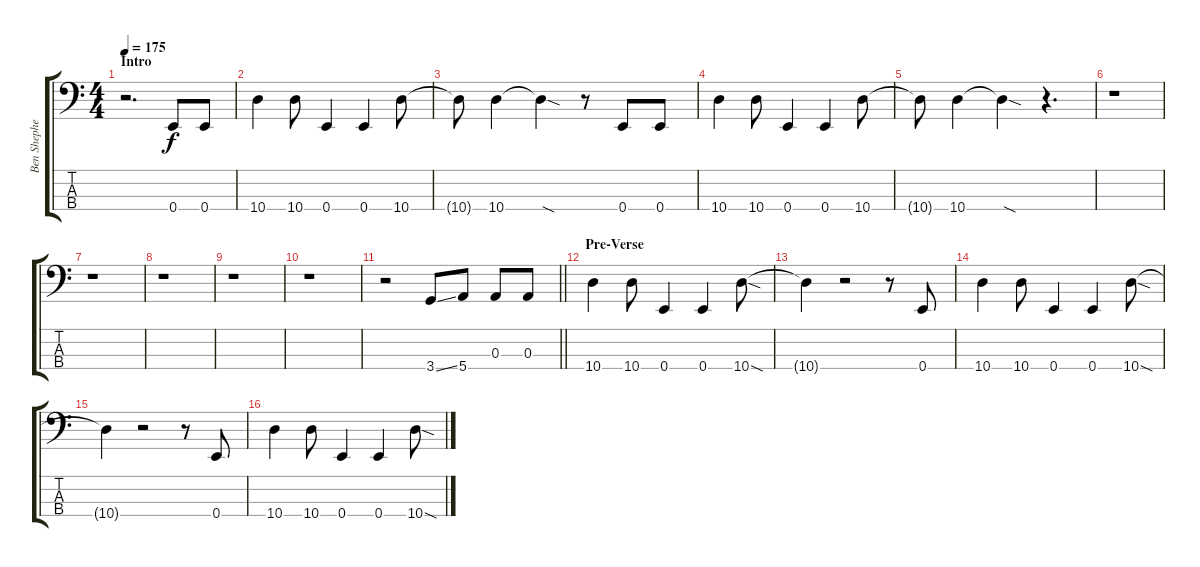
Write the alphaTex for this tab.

\track ("Ben Shepherd-Bass" "Ben Shephe") {instrument electricbassfinger}
\staff {score tabs}
\tuning (G2 D2 A1 E1) {hide}
\ts (4 4)
\section ("" "Intro")
\tempo 175
\clef f4
\ks c
r.2{d dy f instrument electricbassfinger} 0.4.8 0.4.8 |
10.4.4 10.4.8 0.4.4 0.4.4 10.4.8 |
10.4{t}.8 10.4.4 10.4{sod t}.4 r.8 0.4.8 0.4.8 |
10.4.4 10.4.8 0.4.4 0.4.4 10.4.8 |
10.4{t}.8 10.4.4 10.4{sod t}.4 r.4{d} |
r.1 |
r.1 |
r.1 |
r.1 |
r.1 |
\barLineRight lightlight
r.2 3.4{ss}.8 5.4.8 0.3.8 0.3.8 |
\section ("" "Pre-Verse")
10.4.4 10.4.8 0.4.4 0.4.4 10.4{sod}.8 |
10.4{t}.4 r.2 r.8 0.4.8 |
10.4.4 10.4.8 0.4.4 0.4.4 10.4{sod}.8 |
10.4{t}.4 r.2 r.8 0.4.8 |
10.4.4 10.4.8 0.4.4 0.4.4 10.4{sod}.8
